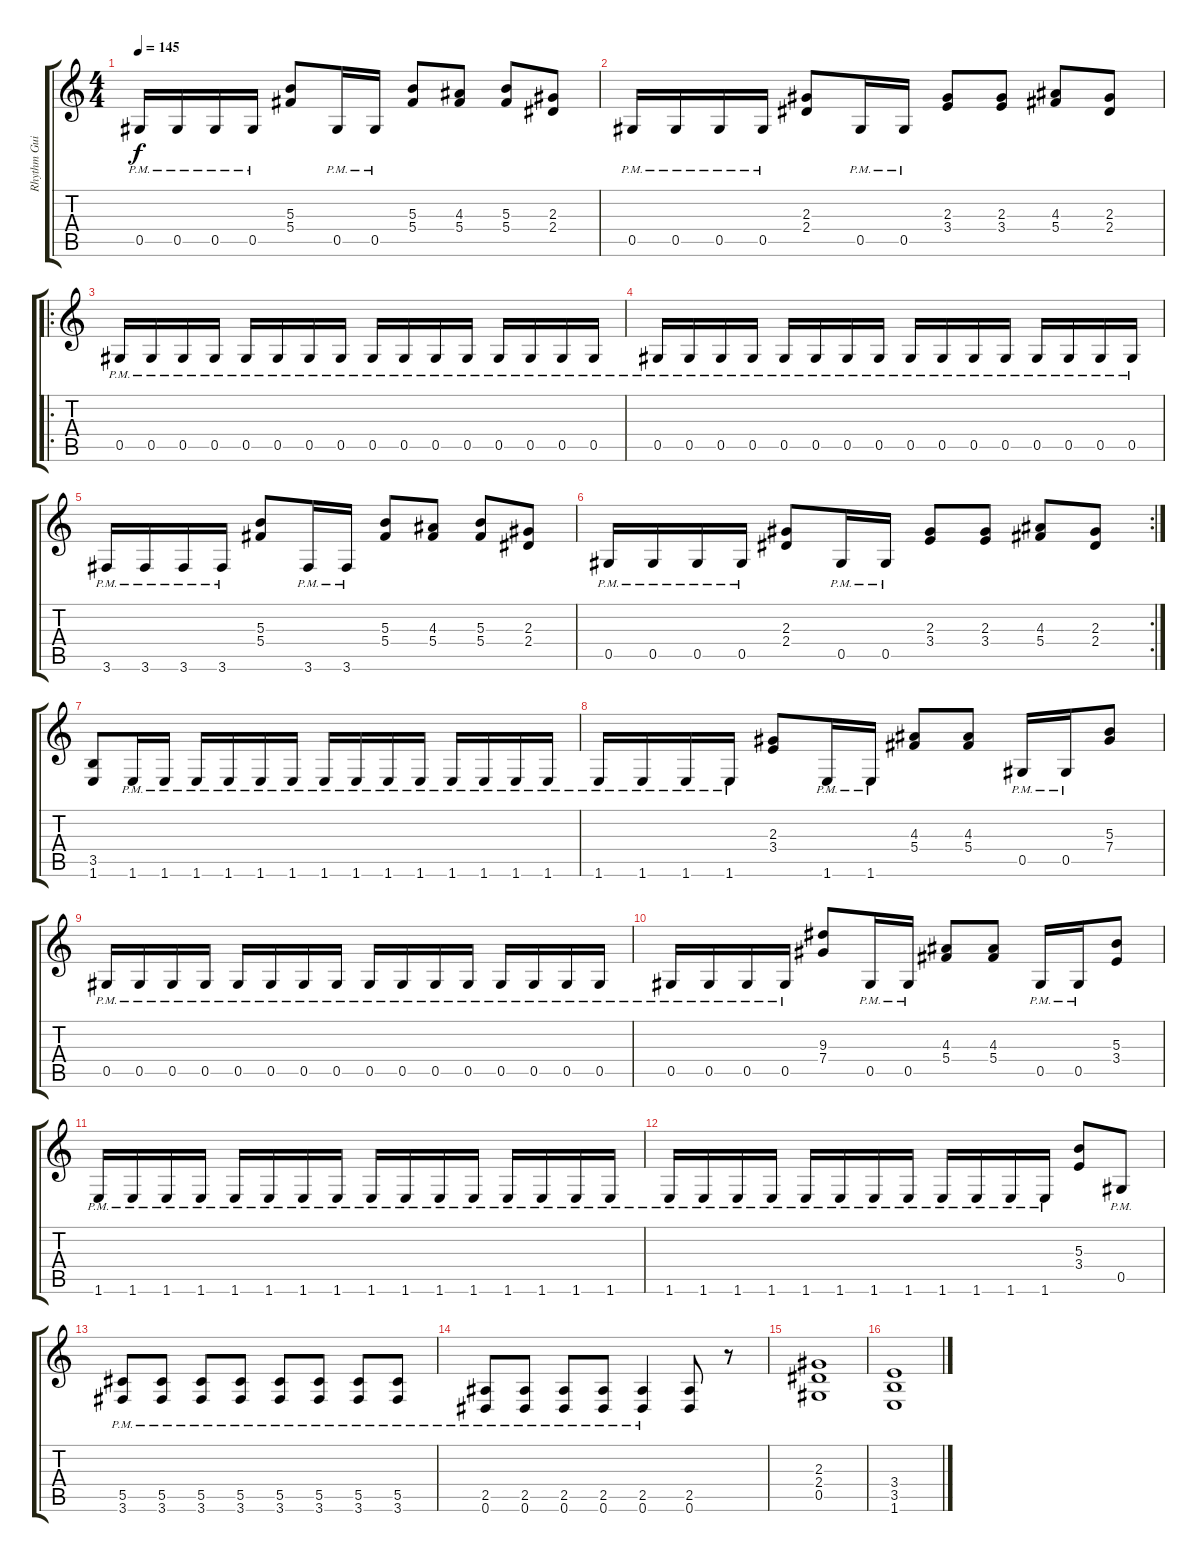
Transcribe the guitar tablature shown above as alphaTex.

\track ("Rhythm Guitar" "Rhythm Gui") {instrument distortionguitar}
\staff {score tabs}
\tuning (Eb4 Bb3 Gb3 Db3 Ab2 Eb2) {hide}
\ts (4 4)
\tempo 145
\clef g2
\ks c
0.5{pm}.16{dy f} 0.5{pm}.16 0.5{pm}.16 0.5{pm}.16 (5.3 5.4).8 0.5{pm}.16 0.5{pm}.16 (5.3 5.4).8 (4.3 5.4).8 (5.3 5.4).8 (2.3 2.4).8 |
0.5{pm}.16 0.5{pm}.16 0.5{pm}.16 0.5{pm}.16 (2.3 2.4).8 0.5{pm}.16 0.5{pm}.16 (2.3 3.4).8 (2.3 3.4).8 (4.3 5.4).8 (2.3 2.4).8 |
\ro
0.5{pm}.16 0.5{pm}.16 0.5{pm}.16 0.5{pm}.16 0.5{pm}.16 0.5{pm}.16 0.5{pm}.16 0.5{pm}.16 0.5{pm}.16 0.5{pm}.16 0.5{pm}.16 0.5{pm}.16 0.5{pm}.16 0.5{pm}.16 0.5{pm}.16 0.5{pm}.16 |
0.5{pm}.16 0.5{pm}.16 0.5{pm}.16 0.5{pm}.16 0.5{pm}.16 0.5{pm}.16 0.5{pm}.16 0.5{pm}.16 0.5{pm}.16 0.5{pm}.16 0.5{pm}.16 0.5{pm}.16 0.5{pm}.16 0.5{pm}.16 0.5{pm}.16 0.5{pm}.16 |
3.6{pm}.16 3.6{pm}.16 3.6{pm}.16 3.6{pm}.16 (5.3 5.4).8 3.6{pm}.16 3.6{pm}.16 (5.3 5.4).8 (4.3 5.4).8 (5.3 5.4).8 (2.3 2.4).8 |
\rc 2
0.5{pm}.16 0.5{pm}.16 0.5{pm}.16 0.5{pm}.16 (2.3 2.4).8 0.5{pm}.16 0.5{pm}.16 (2.3 3.4).8 (2.3 3.4).8 (4.3 5.4).8 (2.3 2.4).8 |
(3.5 1.6).8 1.6{pm}.16 1.6{pm}.16 1.6{pm}.16 1.6{pm}.16 1.6{pm}.16 1.6{pm}.16 1.6{pm}.16 1.6{pm}.16 1.6{pm}.16 1.6{pm}.16 1.6{pm}.16 1.6{pm}.16 1.6{pm}.16 1.6{pm}.16 |
1.6{pm}.16 1.6{pm}.16 1.6{pm}.16 1.6{pm}.16 (2.3 3.4).8 1.6{pm}.16 1.6{pm}.16 (4.3 5.4).8 (4.3 5.4).8 0.5{pm}.16 0.5{pm}.16 (5.3 7.4).8 |
0.5{pm}.16 0.5{pm}.16 0.5{pm}.16 0.5{pm}.16 0.5{pm}.16 0.5{pm}.16 0.5{pm}.16 0.5{pm}.16 0.5{pm}.16 0.5{pm}.16 0.5{pm}.16 0.5{pm}.16 0.5{pm}.16 0.5{pm}.16 0.5{pm}.16 0.5{pm}.16 |
0.5{pm}.16 0.5{pm}.16 0.5{pm}.16 0.5{pm}.16 (9.3 7.4).8 0.5{pm}.16 0.5{pm}.16 (4.3 5.4).8 (4.3 5.4).8 0.5{pm}.16 0.5{pm}.16 (5.3 3.4).8 |
1.6{pm}.16 1.6{pm}.16 1.6{pm}.16 1.6{pm}.16 1.6{pm}.16 1.6{pm}.16 1.6{pm}.16 1.6{pm}.16 1.6{pm}.16 1.6{pm}.16 1.6{pm}.16 1.6{pm}.16 1.6{pm}.16 1.6{pm}.16 1.6{pm}.16 1.6{pm}.16 |
1.6{pm}.16 1.6{pm}.16 1.6{pm}.16 1.6{pm}.16 1.6{pm}.16 1.6{pm}.16 1.6{pm}.16 1.6{pm}.16 1.6{pm}.16 1.6{pm}.16 1.6{pm}.16 1.6{pm}.16 (5.3 3.4).8 0.5{pm}.8 |
(5.5{pm} 3.6{pm}).8 (5.5{pm} 3.6{pm}).8 (5.5{pm} 3.6{pm}).8 (5.5{pm} 3.6{pm}).8 (5.5{pm} 3.6{pm}).8 (5.5{pm} 3.6{pm}).8 (5.5{pm} 3.6{pm}).8 (5.5{pm} 3.6{pm}).8 |
(2.5{pm} 0.6{pm}).8 (2.5{pm} 0.6{pm}).8 (2.5{pm} 0.6{pm}).8 (2.5{pm} 0.6{pm}).8 (2.5{pm} 0.6{pm}).4 (2.5 0.6).8 r.8 |
(2.3 2.4 0.5).1 |
(3.4 3.5 1.6).1
